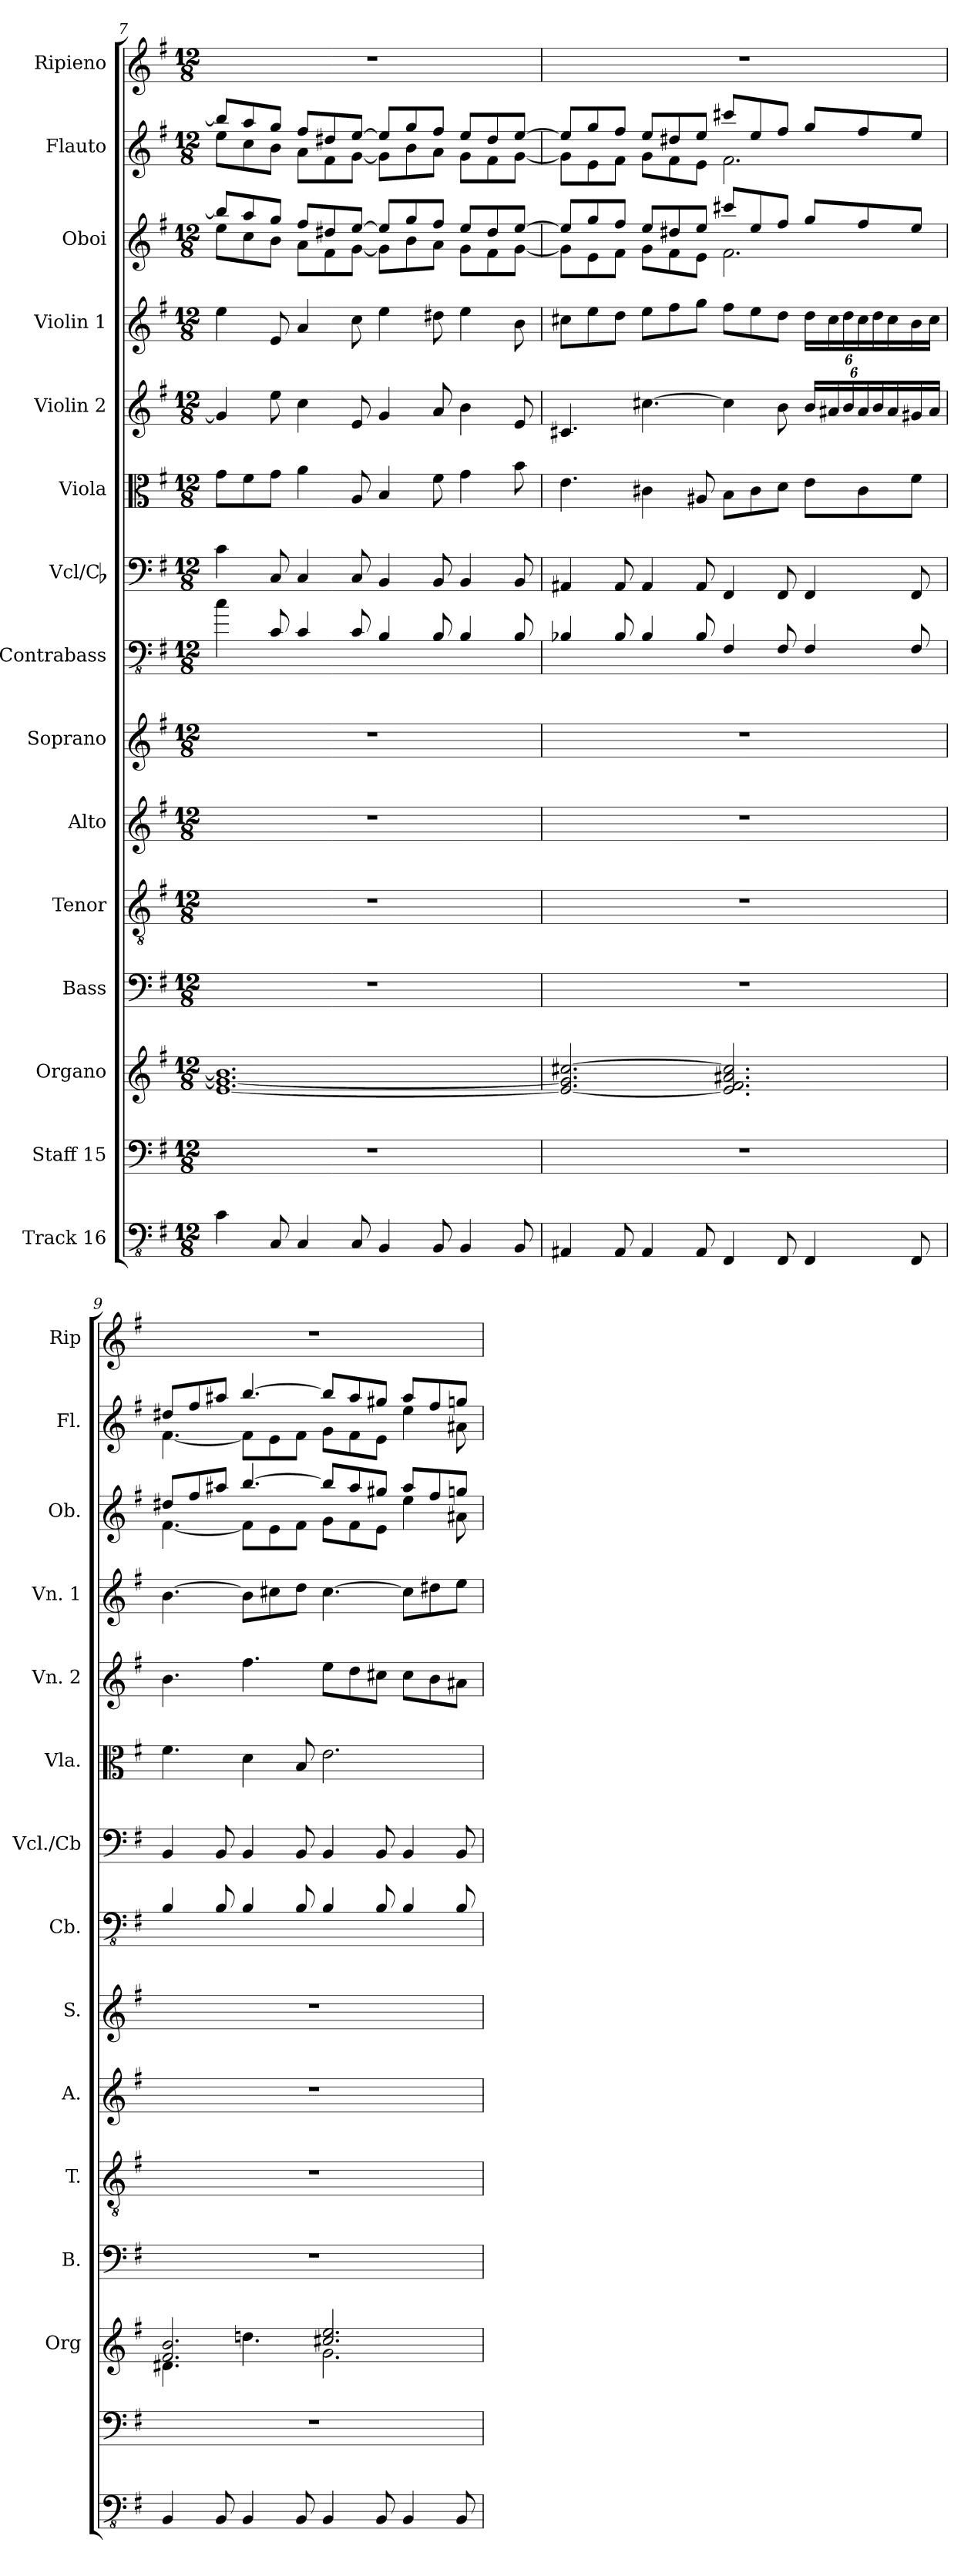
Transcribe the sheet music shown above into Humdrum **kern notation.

**kern	**kern	**kern	**kern	**kern	**kern	**kern	**kern	**kern	**kern	**kern	**kern	**kern	**kern	**kern
*part15	*part14	*part13	*part12	*part11	*part10	*part9	*part8	*part7	*part6	*part5	*part4	*part3	*part2	*part1
*staff15	*staff14	*staff13	*staff12	*staff11	*staff10	*staff9	*staff8	*staff7	*staff6	*staff5	*staff4	*staff3	*staff2	*staff1
*I"Track 16	*I"Staff 15	*I"Organo	*I"Bass	*I"Tenor	*I"Alto	*I"Soprano	*I"Contrabass	*I"Vcl/Cb	*I"Viola	*I"Violin 2	*I"Violin 1	*I"Oboi	*I"Flauto	*I"Ripieno
*	*	*I'Org	*I'B.	*I'T.	*I'A.	*I'S.	*I'Cb.	*I'Vcl./Cb	*I'Vla.	*I'Vn. 2	*I'Vn. 1	*I'Ob.	*I'Fl.	*I'Rip
!!LO:PB:g=z
*clefFv4	*clefF4	*clefG2	*clefF4	*clefGv2	*clefG2	*clefG2	*clefFv4	*clefF4	*clefC3	*clefG2	*clefG2	*clefG2	*clefG2	*clefG2
*	*	*	*	*	*	*	*ITrd7c12	*	*	*	*	*	*	*
*k[f#]	*k[f#]	*k[f#]	*k[f#]	*k[f#]	*k[f#]	*k[f#]	*k[f#]	*k[f#]	*k[f#]	*k[f#]	*k[f#]	*k[f#]	*k[f#]	*k[f#]
*M12/8	*M12/8	*M12/8	*M12/8	*M12/8	*M12/8	*M12/8	*M12/8	*M12/8	*M12/8	*M12/8	*M12/8	*M12/8	*M12/8	*M12/8
=7	=7	=7	=7	=7	=7	=7	=7	=7	=7	=7	=7	=7	=7	=7
*	*	*	*	*	*	*	*	*	*	*	*	*^	*^	*
4C\	1.r	[1.e 1.g_ 1.b]	1.r	1.r	1.r	1.r	4C\	4c\	8g\L	4g/]	4ee\	8bb/L]	8ee\L	8bb/L]	8ee\L	1.r
.	.	.	.	.	.	.	.	.	8f#\	.	.	8aa/	8cc\	8aa/	8cc\	.
8CC/	.	.	.	.	.	.	8CC/	8C/	8g\J	8ee\	8e/	8gg/J	8b\J	8gg/J	8b\J	.
4CC/	.	.	.	.	.	.	4CC/	4C/	4a\	4cc\	4a/	8ff#/L	8a\L	8ff#/L	8a\L	.
.	.	.	.	.	.	.	.	.	.	.	.	8dd#X/	8f#\	8dd#X/	8f#\	.
8CC/	.	.	.	.	.	.	8CC/	8C/	8A/	8e/	8cc\	[8ee/J	[8g\J	[8ee/J	[8g\J	.
4BBB/	.	.	.	.	.	.	4BBB/	4BB/	4B/	4g/	4ee\	8ee/L]	8g\L]	8ee/L]	8g\L]	.
.	.	.	.	.	.	.	.	.	.	.	.	8gg/	8b\	8gg/	8b\	.
8BBB/	.	.	.	.	.	.	8BBB/	8BB/	8f#\	8a/	8dd#X\	8ff#/J	8a\J	8ff#/J	8a\J	.
4BBB/	.	.	.	.	.	.	4BBB/	4BB/	4g\	4b\	4ee\	8ee/L	8g\L	8ee/L	8g\L	.
.	.	.	.	.	.	.	.	.	.	.	.	8dd#/	8f#\	8dd#/	8f#\	.
8BBB/	.	.	.	.	.	.	8BBB/	8BB/	8b\	8e/	8b\	[8ee/J	[8g\J	[8ee/J	[8g\J	.
=8	=8	=8	=8	=8	=8	=8	=8	=8	=8	=8	=8	=8	=8	=8	=8	=8
4AAA#X/	1.r	2.e/_ 2.g/] [2.cc#X/	1.r	1.r	1.r	1.r	4BBB-X/	4AA#X/	4.e\	4.c#X/	8cc#X\L	8ee/L]	8g\L]	8ee/L]	8g\L]	1.r
.	.	.	.	.	.	.	.	.	.	.	8ee\	8gg/	8e\	8gg/	8e\	.
8AAA#/	.	.	.	.	.	.	8BBB-/	8AA#/	.	.	8dd\J	8ff#/J	8f#\J	8ff#/J	8f#\J	.
4AAA#/	.	.	.	.	.	.	4BBB-/	4AA#/	4c#X\	[4.cc#X\	8ee\L	8ee/L	8g\L	8ee/L	8g\L	.
.	.	.	.	.	.	.	.	.	.	.	8ff#\	8dd#X/	8f#\	8dd#X/	8f#\	.
8AAA#/	.	.	.	.	.	.	8BBB-/	8AA#/	8A#X/	.	8gg\J	8ee/J	8e\J	8ee/J	8e\J	.
4FFF#/	.	2.e/] 2.f#/ 2.a#X/ 2.cc#/]	.	.	.	.	4FFF#/	4FF#/	8B\L	4cc#\]	8ff#\L	8ccc#X/L	2.f#\	8ccc#X/L	2.f#\	.
.	.	.	.	.	.	.	.	.	8c#\	.	8ee\	8ee/	.	8ee/	.	.
8FFF#/	.	.	.	.	.	.	8FFF#/	8FF#/	8d\J	8b\	8dd\J	8ff#/J	.	8ff#/J	.	.
*	*	*	*	*	*	*	*	*	*	*Xbrackettup	*Xbrackettup	*	*	*	*	*
4FFF#/	.	.	.	.	.	.	4FFF#/	4FF#/	8e\L	24b/LL	24dd\LL	8gg/L	.	8gg/L	.	.
.	.	.	.	.	.	.	.	.	.	24a#X/	24cc#\	.	.	.	.	.
.	.	.	.	.	.	.	.	.	.	24b/	24dd\	.	.	.	.	.
.	.	.	.	.	.	.	.	.	8c#\	24a#/	24cc#\	8ff#/	.	8ff#/	.	.
.	.	.	.	.	.	.	.	.	.	24b/	24dd\	.	.	.	.	.
.	.	.	.	.	.	.	.	.	.	24a#/	24cc#\	.	.	.	.	.
8FFF#/	.	.	.	.	.	.	8FFF#/	8FF#/	8f#\J	16g#X/	16b\	8ee/J	.	8ee/J	.	.
.	.	.	.	.	.	.	.	.	.	16a#/JJ	16cc#\JJ	.	.	.	.	.
!!LO:PB:g=z
=9	=9	=9	=9	=9	=9	=9	=9	=9	=9	=9	=9	=9	=9	=9	=9	=9
*	*	*^	*	*	*	*	*	*	*	*	*	*	*	*	*	*
4BBB/	1.r	2.f#/ 2.b/	4.d#X\	1.r	1.r	1.r	1.r	4BBB/	4BB/	4.f#\	4.b\	[4.b\	8dd#X/L	[4.f#\	8dd#X/L	[4.f#\	1.r
.	.	.	.	.	.	.	.	.	.	.	.	.	8ff#/	.	8ff#/	.	.
8BBB/	.	.	.	.	.	.	.	8BBB/	8BB/	.	.	.	8aa#X/J	.	8aa#X/J	.	.
4BBB/	.	.	4.ddn\	.	.	.	.	4BBB/	4BB/	4d\	4.ff#\	8b\L]	[4.bb/	8f#\L]	[4.bb/	8f#\L]	.
.	.	.	.	.	.	.	.	.	.	.	.	8cc#X\	.	8e\	.	8e\	.
8BBB/	.	.	.	.	.	.	.	8BBB/	8BB/	8B/	.	8dd\J	.	8f#\J	.	8f#\J	.
4BBB/	.	2.cc#X/ 2.ee/	2.g\	.	.	.	.	4BBB/	4BB/	2.e\	8ee\L	[4.cc#\	8bb/L]	8g\L	8bb/L]	8g\L	.
.	.	.	.	.	.	.	.	.	.	.	8dd\	.	8aa#/	8f#\	8aa#/	8f#\	.
8BBB/	.	.	.	.	.	.	.	8BBB/	8BB/	.	8cc#X\J	.	8gg#X/J	8e\J	8gg#X/J	8e\J	.
4BBB/	.	.	.	.	.	.	.	4BBB/	4BB/	.	8cc#\L	8cc#\L]	8aa#/L	4ee\	8aa#/L	4ee\	.
.	.	.	.	.	.	.	.	.	.	.	8b\	8dd#X\	8ff#/	.	8ff#/	.	.
8BBB/	.	.	.	.	.	.	.	8BBB/	8BB/	.	8a#X\J	8ee\J	8ggn/J	8a#X\	8ggn/J	8a#X\	.
*	*	*	*	*	*	*	*	*	*	*	*	*	*v	*v	*	*	*
*	*	*v	*v	*	*	*	*	*	*	*	*	*	*	*v	*v	*
=	=	=	=	=	=	=	=	=	=	=	=	=	=	=
*-	*-	*-	*-	*-	*-	*-	*-	*-	*-	*-	*-	*-	*-	*-
